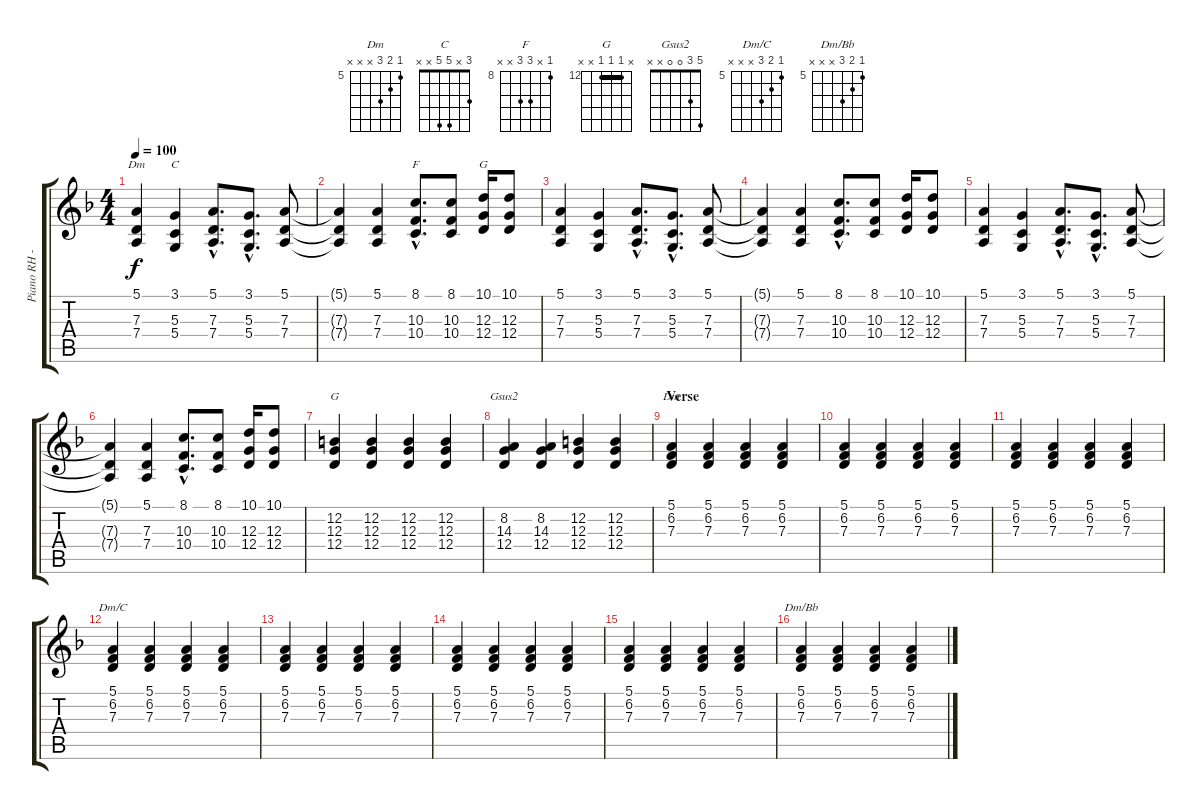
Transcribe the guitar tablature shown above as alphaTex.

\track ("Piano RH - Jon Oliva" "Piano RH -") {instrument acousticgrandpiano}
\staff {score tabs}
\tuning (E4 B3 G3 D3 A2 E2) {hide}
\chord ("Dm" 1 3 2 0 0 x)
\chord ("C" 3 x 5 5 x x)
\chord ("F" 8 x 10 10 x x) {firstfret 8}
\chord ("G" 10 x 12 12 x x) {firstfret 10}
\chord ("G" x 12 12 12 x x) {firstfret 12 barre 12}
\chord ("Gsus2" 5 3 0 0 x x)
\chord ("Dm" 5 6 7 x x x) {firstfret 5}
\chord ("Dm/C" 5 6 7 x x x) {firstfret 5}
\chord ("Dm/Bb" 5 6 7 x x x) {firstfret 5}
\ts (4 4)
\tempo 100
\clef g2
\ks f
(5.1 7.3 7.4).4{ch "Dm" dy f} (3.1 5.3 5.4).4{ch "C"} (5.1{hac} 7.3{hac} 7.4{hac}).8{d} (3.1{hac} 5.3{hac} 5.4{hac}).8{d} (5.1 7.3 7.4).8 |
(5.1{t} 7.3{t} 7.4{t}).4 (5.1 7.3 7.4).4 (8.1{hac} 10.3{hac} 10.4{hac}).8{d ch "F"} (8.1 10.3 10.4).8 (10.1 12.3 12.4).16{ch "G"} (10.1 12.3 12.4).8 |
(5.1 7.3 7.4).4 (3.1 5.3 5.4).4 (5.1{hac} 7.3{hac} 7.4{hac}).8{d} (3.1{hac} 5.3{hac} 5.4{hac}).8{d} (5.1 7.3 7.4).8 |
(5.1{t} 7.3{t} 7.4{t}).4 (5.1 7.3 7.4).4 (8.1{hac} 10.3{hac} 10.4{hac}).8{d} (8.1 10.3 10.4).8 (10.1 12.3 12.4).16 (10.1 12.3 12.4).8 |
(5.1 7.3 7.4).4 (3.1 5.3 5.4).4 (5.1{hac} 7.3{hac} 7.4{hac}).8{d} (3.1{hac} 5.3{hac} 5.4{hac}).8{d} (5.1 7.3 7.4).8 |
(5.1{t} 7.3{t} 7.4{t}).4 (5.1 7.3 7.4).4 (8.1{hac} 10.3{hac} 10.4{hac}).8{d} (8.1 10.3 10.4).8 (10.1 12.3 12.4).16 (10.1 12.3 12.4).8 |
(12.2 12.3 12.4).4{ch "G"} (12.2 12.3 12.4).4 (12.2 12.3 12.4).4 (12.2 12.3 12.4).4 |
(8.2 14.3 12.4).4{ch "Gsus2"} (8.2 14.3 12.4).4 (12.2 12.3 12.4).4 (12.2 12.3 12.4).4 |
\section ("" "Verse")
(5.1 6.2 7.3).4{ch "Dm"} (5.1 6.2 7.3).4 (5.1 6.2 7.3).4 (5.1 6.2 7.3).4 |
(5.1 6.2 7.3).4 (5.1 6.2 7.3).4 (5.1 6.2 7.3).4 (5.1 6.2 7.3).4 |
(5.1 6.2 7.3).4 (5.1 6.2 7.3).4 (5.1 6.2 7.3).4 (5.1 6.2 7.3).4 |
(5.1 6.2 7.3).4{ch "Dm/C"} (5.1 6.2 7.3).4 (5.1 6.2 7.3).4 (5.1 6.2 7.3).4 |
(5.1 6.2 7.3).4 (5.1 6.2 7.3).4 (5.1 6.2 7.3).4 (5.1 6.2 7.3).4 |
(5.1 6.2 7.3).4 (5.1 6.2 7.3).4 (5.1 6.2 7.3).4 (5.1 6.2 7.3).4 |
(5.1 6.2 7.3).4 (5.1 6.2 7.3).4 (5.1 6.2 7.3).4 (5.1 6.2 7.3).4 |
(5.1 6.2 7.3).4{ch "Dm/Bb"} (5.1 6.2 7.3).4 (5.1 6.2 7.3).4 (5.1 6.2 7.3).4
